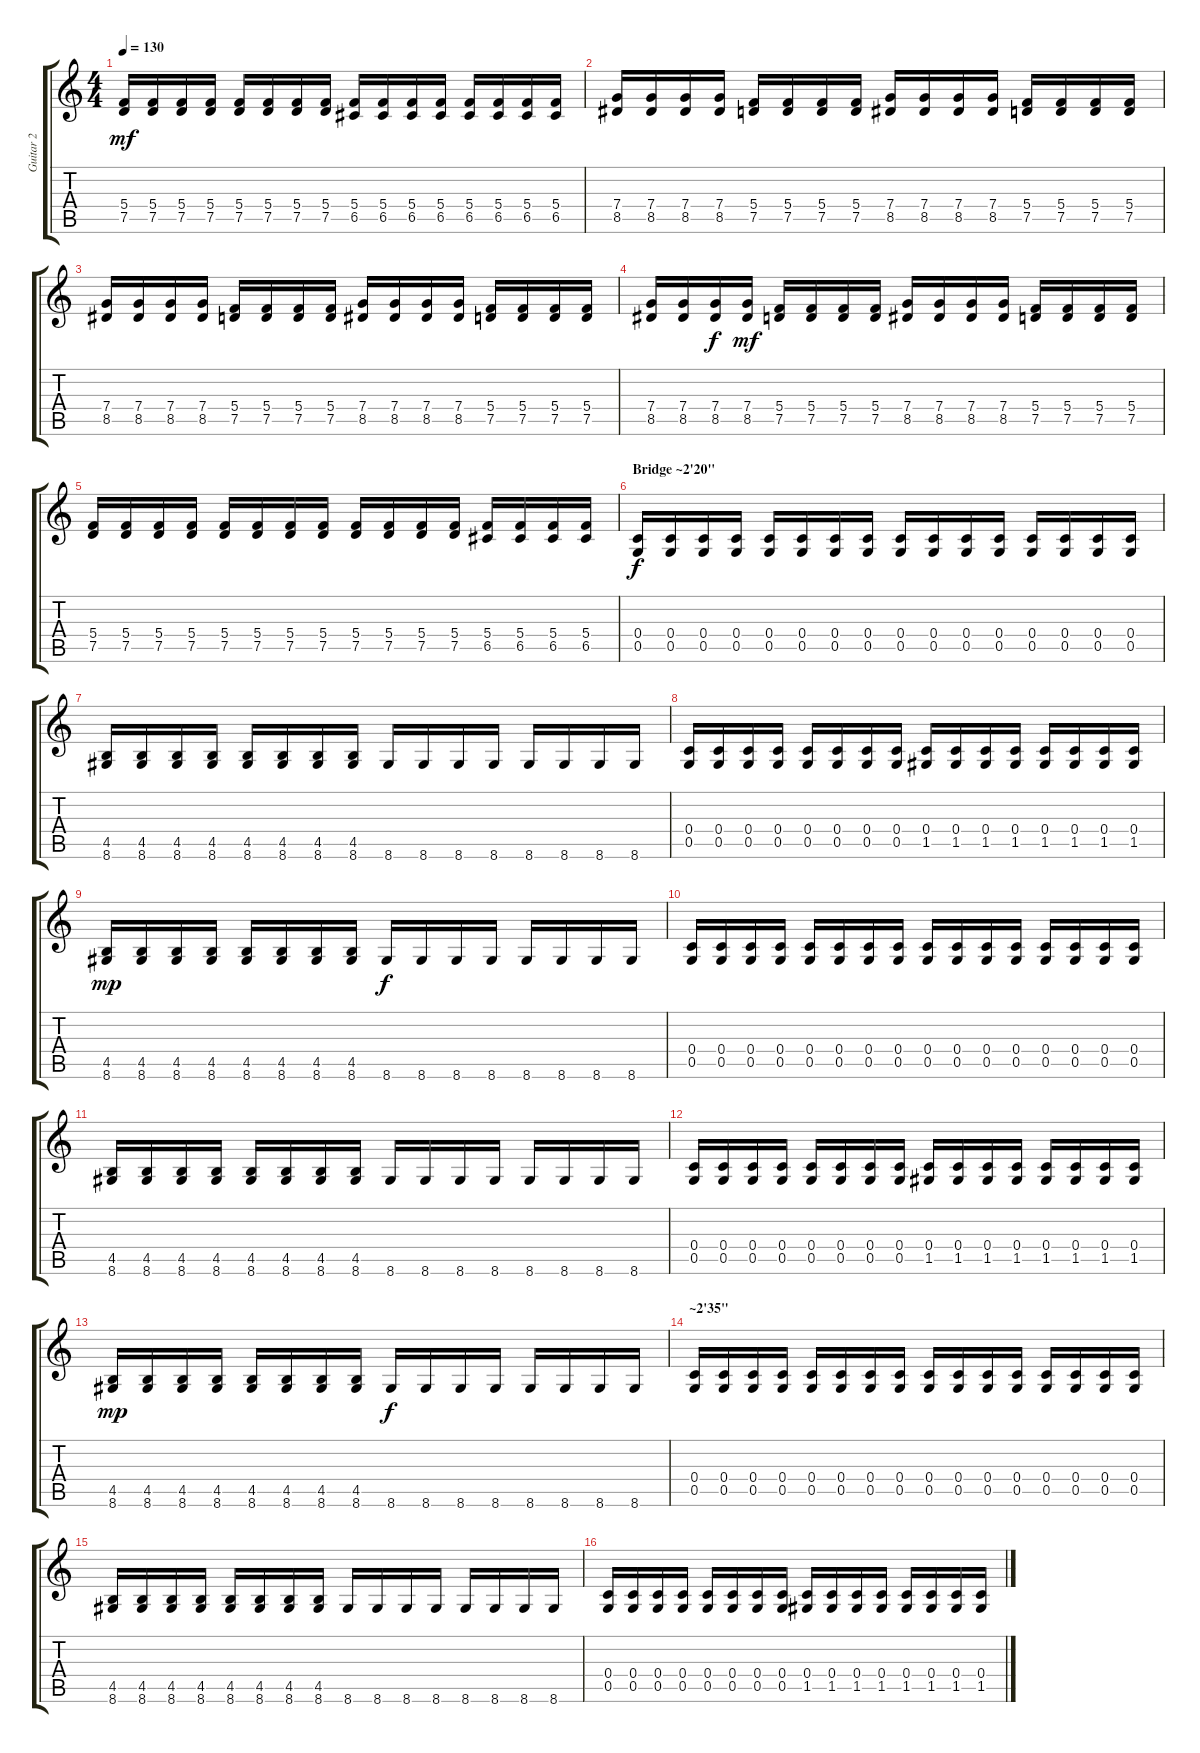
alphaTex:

\track ("Guitar 2" "Guitar 2") {instrument distortionguitar}
\staff {score tabs}
\tuning (D4 A3 F3 C3 G2 C2) {hide}
\ts (4 4)
\tempo 130
\clef g2
\ks c
(5.4 7.5).16{dy mf} (5.4 7.5).16 (5.4 7.5).16 (5.4 7.5).16 (5.4 7.5).16 (5.4 7.5).16 (5.4 7.5).16 (5.4 7.5).16 (5.4 6.5).16 (5.4 6.5).16 (5.4 6.5).16 (5.4 6.5).16 (5.4 6.5).16 (5.4 6.5).16 (5.4 6.5).16 (5.4 6.5).16 |
(7.4 8.5).16 (7.4 8.5).16 (7.4 8.5).16 (7.4 8.5).16 (5.4 7.5).16 (5.4 7.5).16 (5.4 7.5).16 (5.4 7.5).16 (7.4 8.5).16 (7.4 8.5).16 (7.4 8.5).16 (7.4 8.5).16 (5.4 7.5).16 (5.4 7.5).16 (5.4 7.5).16 (5.4 7.5).16 |
(7.4 8.5).16 (7.4 8.5).16 (7.4 8.5).16 (7.4 8.5).16 (5.4 7.5).16 (5.4 7.5).16 (5.4 7.5).16 (5.4 7.5).16 (7.4 8.5).16 (7.4 8.5).16 (7.4 8.5).16 (7.4 8.5).16 (5.4 7.5).16 (5.4 7.5).16 (5.4 7.5).16 (5.4 7.5).16 |
(7.4 8.5).16 (7.4 8.5).16 (7.4 8.5).16{dy f} (7.4 8.5).16{dy mf} (5.4 7.5).16 (5.4 7.5).16 (5.4 7.5).16 (5.4 7.5).16 (7.4 8.5).16 (7.4 8.5).16 (7.4 8.5).16 (7.4 8.5).16 (5.4 7.5).16 (5.4 7.5).16 (5.4 7.5).16 (5.4 7.5).16 |
(5.4 7.5).16 (5.4 7.5).16 (5.4 7.5).16 (5.4 7.5).16 (5.4 7.5).16 (5.4 7.5).16 (5.4 7.5).16 (5.4 7.5).16 (5.4 7.5).16 (5.4 7.5).16 (5.4 7.5).16 (5.4 7.5).16 (5.4 6.5).16 (5.4 6.5).16 (5.4 6.5).16 (5.4 6.5).16 |
\section ("" "Bridge ~2'20\"")
(0.4 0.5).16{dy f} (0.4 0.5).16 (0.4 0.5).16 (0.4 0.5).16 (0.4 0.5).16 (0.4 0.5).16 (0.4 0.5).16 (0.4 0.5).16 (0.4 0.5).16 (0.4 0.5).16 (0.4 0.5).16 (0.4 0.5).16 (0.4 0.5).16 (0.4 0.5).16 (0.4 0.5).16 (0.4 0.5).16 |
(4.5 8.6).16 (4.5 8.6).16 (4.5 8.6).16 (4.5 8.6).16 (4.5 8.6).16 (4.5 8.6).16 (4.5 8.6).16 (4.5 8.6).16 8.6.16 8.6.16 8.6.16 8.6.16 8.6.16 8.6.16 8.6.16 8.6.16 |
(0.4 0.5).16 (0.4 0.5).16 (0.4 0.5).16 (0.4 0.5).16 (0.4 0.5).16 (0.4 0.5).16 (0.4 0.5).16 (0.4 0.5).16 (0.4 1.5).16 (0.4 1.5).16 (0.4 1.5).16 (0.4 1.5).16 (0.4 1.5).16 (0.4 1.5).16 (0.4 1.5).16 (0.4 1.5).16 |
(4.5 8.6).16{dy mp} (4.5 8.6).16 (4.5 8.6).16 (4.5 8.6).16 (4.5 8.6).16 (4.5 8.6).16 (4.5 8.6).16 (4.5 8.6).16 8.6.16{dy f} 8.6.16 8.6.16 8.6.16 8.6.16 8.6.16 8.6.16 8.6.16 |
(0.4 0.5).16 (0.4 0.5).16 (0.4 0.5).16 (0.4 0.5).16 (0.4 0.5).16 (0.4 0.5).16 (0.4 0.5).16 (0.4 0.5).16 (0.4 0.5).16 (0.4 0.5).16 (0.4 0.5).16 (0.4 0.5).16 (0.4 0.5).16 (0.4 0.5).16 (0.4 0.5).16 (0.4 0.5).16 |
(4.5 8.6).16 (4.5 8.6).16 (4.5 8.6).16 (4.5 8.6).16 (4.5 8.6).16 (4.5 8.6).16 (4.5 8.6).16 (4.5 8.6).16 8.6.16 8.6.16 8.6.16 8.6.16 8.6.16 8.6.16 8.6.16 8.6.16 |
(0.4 0.5).16 (0.4 0.5).16 (0.4 0.5).16 (0.4 0.5).16 (0.4 0.5).16 (0.4 0.5).16 (0.4 0.5).16 (0.4 0.5).16 (0.4 1.5).16 (0.4 1.5).16 (0.4 1.5).16 (0.4 1.5).16 (0.4 1.5).16 (0.4 1.5).16 (0.4 1.5).16 (0.4 1.5).16 |
(4.5 8.6).16{dy mp} (4.5 8.6).16 (4.5 8.6).16 (4.5 8.6).16 (4.5 8.6).16 (4.5 8.6).16 (4.5 8.6).16 (4.5 8.6).16 8.6.16{dy f} 8.6.16 8.6.16 8.6.16 8.6.16 8.6.16 8.6.16 8.6.16 |
\section ("" "~2'35\"")
(0.4 0.5).16 (0.4 0.5).16 (0.4 0.5).16 (0.4 0.5).16 (0.4 0.5).16 (0.4 0.5).16 (0.4 0.5).16 (0.4 0.5).16 (0.4 0.5).16 (0.4 0.5).16 (0.4 0.5).16 (0.4 0.5).16 (0.4 0.5).16 (0.4 0.5).16 (0.4 0.5).16 (0.4 0.5).16 |
(4.5 8.6).16 (4.5 8.6).16 (4.5 8.6).16 (4.5 8.6).16 (4.5 8.6).16 (4.5 8.6).16 (4.5 8.6).16 (4.5 8.6).16 8.6.16 8.6.16 8.6.16 8.6.16 8.6.16 8.6.16 8.6.16 8.6.16 |
(0.4 0.5).16 (0.4 0.5).16 (0.4 0.5).16 (0.4 0.5).16 (0.4 0.5).16 (0.4 0.5).16 (0.4 0.5).16 (0.4 0.5).16 (0.4 1.5).16 (0.4 1.5).16 (0.4 1.5).16 (0.4 1.5).16 (0.4 1.5).16 (0.4 1.5).16 (0.4 1.5).16 (0.4 1.5).16
